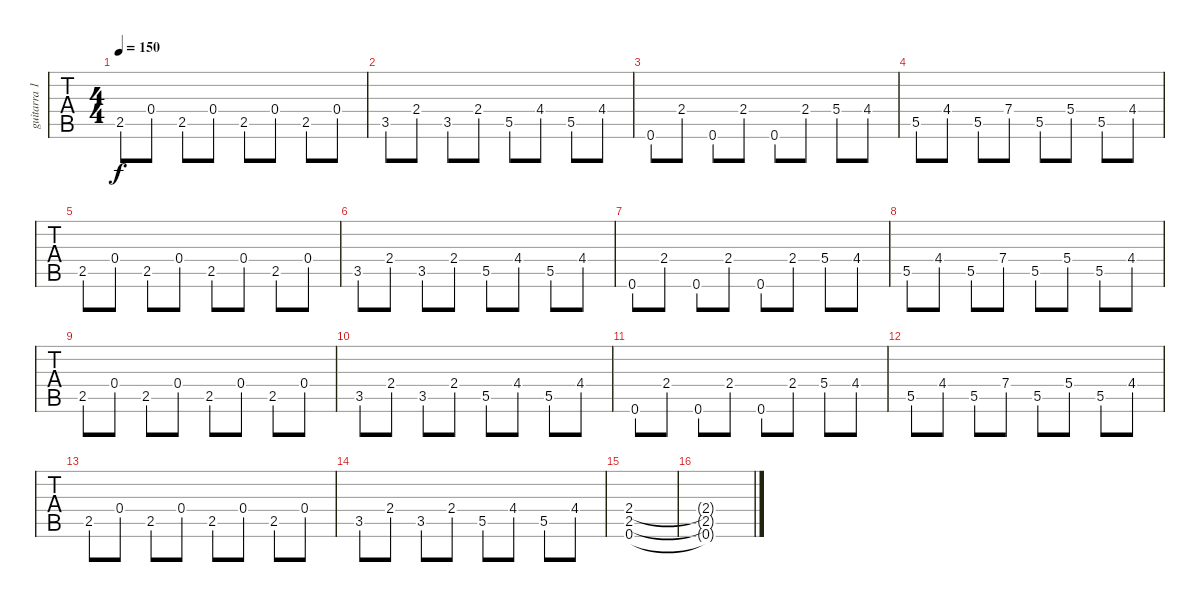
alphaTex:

\track ("guitarra 1" "guitarra 1") {instrument distortionguitar}
\staff {tabs}
\tuning (C4 G3 Eb3 Bb2 F2 C2) {hide}
\ts (4 4)
\tempo 150
\clef g2
\ks c
2.5.8{dy f} 0.4.8 2.5.8 0.4.8 2.5.8 0.4.8 2.5.8 0.4.8 |
3.5.8 2.4.8 3.5.8 2.4.8 5.5.8 4.4.8 5.5.8 4.4.8 |
0.6.8 2.4.8 0.6.8 2.4.8 0.6.8 2.4.8 5.4.8 4.4.8 |
5.5.8 4.4.8 5.5.8 7.4.8 5.5.8 5.4.8 5.5.8 4.4.8 |
2.5.8 0.4.8 2.5.8 0.4.8 2.5.8 0.4.8 2.5.8 0.4.8 |
3.5.8 2.4.8 3.5.8 2.4.8 5.5.8 4.4.8 5.5.8 4.4.8 |
0.6.8 2.4.8 0.6.8 2.4.8 0.6.8 2.4.8 5.4.8 4.4.8 |
5.5.8 4.4.8 5.5.8 7.4.8 5.5.8 5.4.8 5.5.8 4.4.8 |
2.5.8 0.4.8 2.5.8 0.4.8 2.5.8 0.4.8 2.5.8 0.4.8 |
3.5.8 2.4.8 3.5.8 2.4.8 5.5.8 4.4.8 5.5.8 4.4.8 |
0.6.8 2.4.8 0.6.8 2.4.8 0.6.8 2.4.8 5.4.8 4.4.8 |
5.5.8 4.4.8 5.5.8 7.4.8 5.5.8 5.4.8 5.5.8 4.4.8 |
2.5.8 0.4.8 2.5.8 0.4.8 2.5.8 0.4.8 2.5.8 0.4.8 |
3.5.8 2.4.8 3.5.8 2.4.8 5.5.8 4.4.8 5.5.8 4.4.8 |
(2.4 2.5 0.6).1 |
(2.4{t} 2.5{t} 0.6{t}).1
